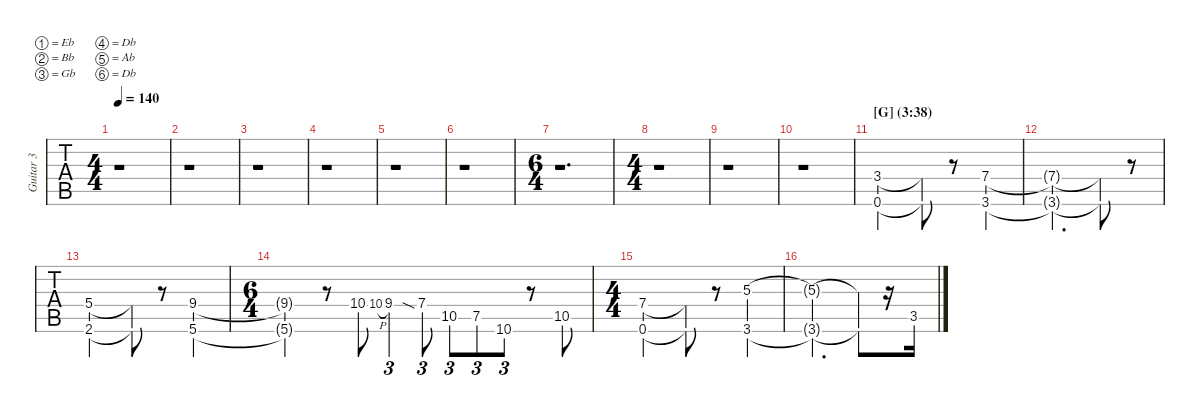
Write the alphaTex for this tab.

\defaultSystemsLayout 4
\hideDynamics
\bracketExtendMode nobrackets
\multiTrackTrackNamePolicy allsystems
\firstSystemTrackNameMode fullname
\otherSystemsTrackNameMode fullname
\otherSystemsTrackNameOrientation horizontal
\track ("Guitar 3" "Guitar 3") {instrument overdrivenguitar}
\staff {tabs}
\tuning (Eb4 Bb3 Gb3 Db3 Ab2 Db2)
\ts (4 4)
\scale
1.02438
\tempo 140
\accidentals auto
\clef g2
\ottava regular
\simile none
\ks aminor
r.1{dy mf} |
\scale
0.975622 r.1 |
\scale
1.02079 r.1 |
\scale
0.979207 r.1 |
\scale
1.02183 r.1 |
\scale
0.978168 r.1 |
\ts (6 4)
\scale
1.01956 r.1{d} |
\ts (4 4)
\scale
0.980442 r.1 |
\scale
1.02146 r.1 |
\scale
0.978543 r.1 |
\section ("G" "(3:38)")
\scale
1.0265 (0.6{acc x} 3.4{acc #}).2 (0.6{t acc x} 3.4{t acc #}).8 r.8 (7.4{acc x} 3.6{acc #}).4 |
\scale
0.973497 (7.4{t acc x} 3.6{t acc #}).2{d} (7.4{t acc x} 3.6{t acc #}).8 r.8 |
\scale
1.01989 (2.6{acc x} 5.4{acc x}).2 (2.6{t acc x} 5.4{t acc x}).8 r.8 (9.4{acc x} 5.6{acc x}).4 |
\ts (6 4)
\scale
0.980113 (9.4{t acc x} 5.6{t acc x}).2 r.8 10.4{st acc #}.8 10.4{h acc #}.8{gr onbeat} 9.4{acc x}.4{tu (3 2)} 7.4{sia acc x}.8{tu (3 2)} 10.5{acc x}.8{tu (3 2)} 7.5{acc x}.8{tu (3 2)} 10.6{acc #}.8{tu (3 2)} r.8 10.5{acc x}.8 |
\ts (4 4)
\scale
1.01948 (0.6{acc x} 7.4{acc x}).2 (0.6{t acc x} 7.4{t acc x}).8 r.8 (5.3{acc #} 3.6{acc #}).4 |
\scale
0.980522 (5.3{t acc #} 3.6{t acc #}).2{d} (5.3{t acc #} 3.6{t acc #}).8 r.16 3.5{h acc #}.16
